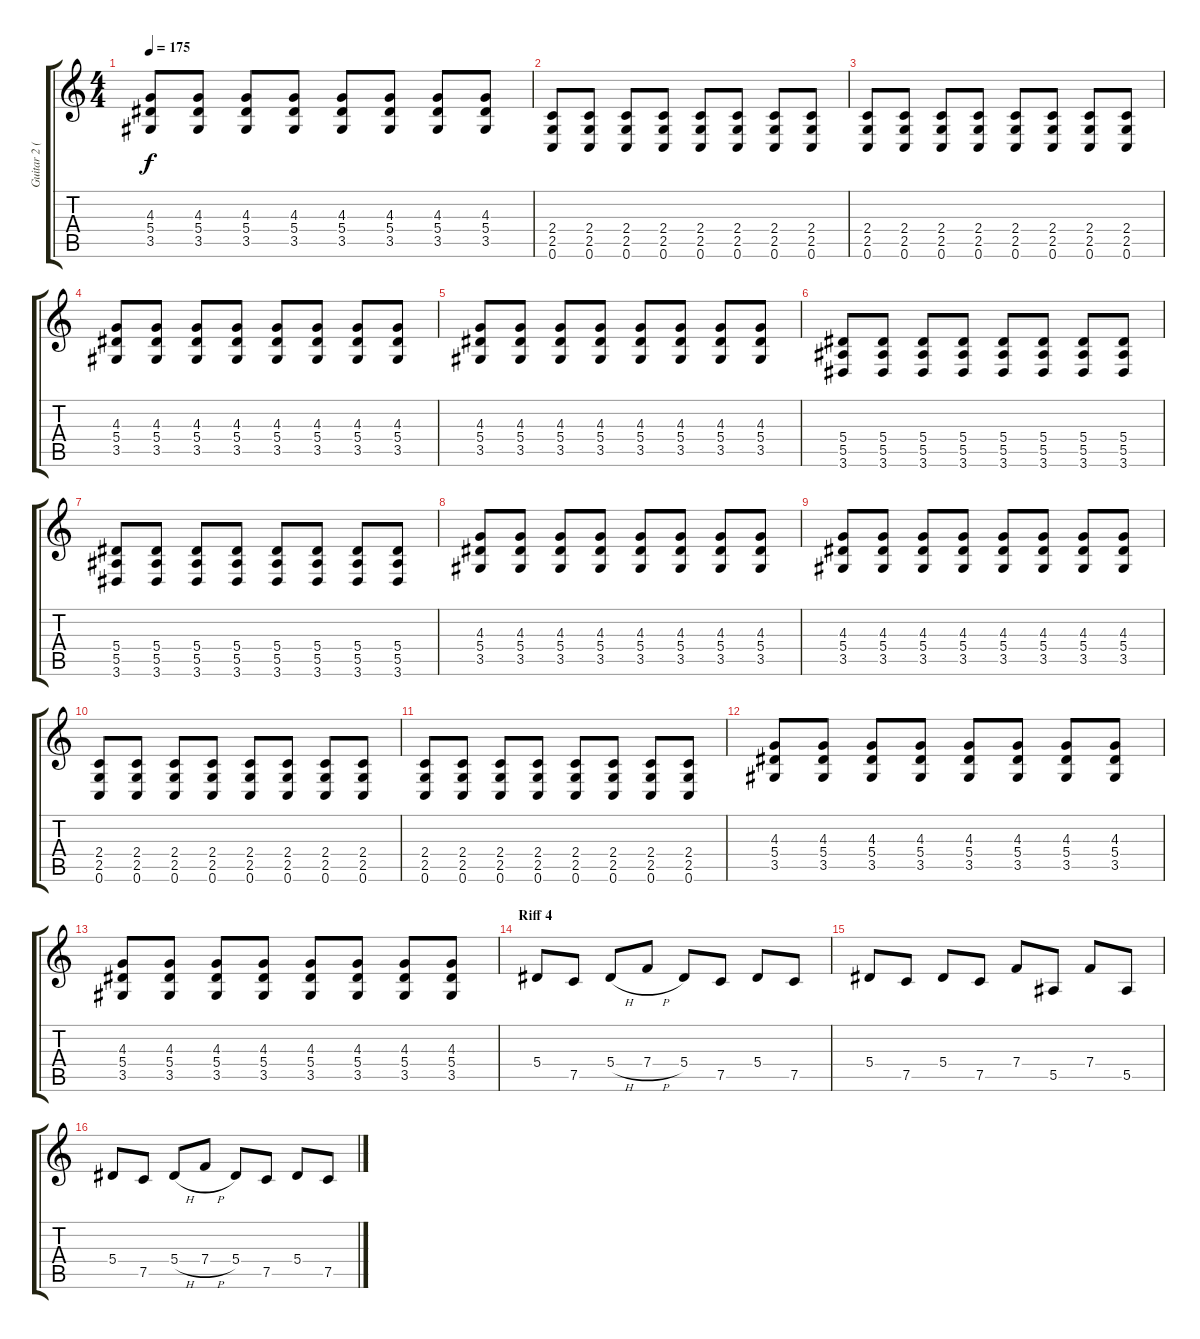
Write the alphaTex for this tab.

\track ("Guitar 2 (Lead)" "Guitar 2 (") {instrument distortionguitar}
\staff {score tabs}
\tuning (C4 G3 Eb3 Bb2 F2 C2) {hide}
\ts (4 4)
\tempo 175
\clef g2
\ks c
(4.3 5.4 3.5).8{dy f} (4.3 5.4 3.5).8 (4.3 5.4 3.5).8 (4.3 5.4 3.5).8 (4.3 5.4 3.5).8 (4.3 5.4 3.5).8 (4.3 5.4 3.5).8 (4.3 5.4 3.5).8 |
(2.4 2.5 0.6).8 (2.4 2.5 0.6).8 (2.4 2.5 0.6).8 (2.4 2.5 0.6).8 (2.4 2.5 0.6).8 (2.4 2.5 0.6).8 (2.4 2.5 0.6).8 (2.4 2.5 0.6).8 |
(2.4 2.5 0.6).8 (2.4 2.5 0.6).8 (2.4 2.5 0.6).8 (2.4 2.5 0.6).8 (2.4 2.5 0.6).8 (2.4 2.5 0.6).8 (2.4 2.5 0.6).8 (2.4 2.5 0.6).8 |
(4.3 5.4 3.5).8 (4.3 5.4 3.5).8 (4.3 5.4 3.5).8 (4.3 5.4 3.5).8 (4.3 5.4 3.5).8 (4.3 5.4 3.5).8 (4.3 5.4 3.5).8 (4.3 5.4 3.5).8 |
(4.3 5.4 3.5).8 (4.3 5.4 3.5).8 (4.3 5.4 3.5).8 (4.3 5.4 3.5).8 (4.3 5.4 3.5).8 (4.3 5.4 3.5).8 (4.3 5.4 3.5).8 (4.3 5.4 3.5).8 |
(5.4 5.5 3.6).8 (5.4 5.5 3.6).8 (5.4 5.5 3.6).8 (5.4 5.5 3.6).8 (5.4 5.5 3.6).8 (5.4 5.5 3.6).8 (5.4 5.5 3.6).8 (5.4 5.5 3.6).8 |
(5.4 5.5 3.6).8 (5.4 5.5 3.6).8 (5.4 5.5 3.6).8 (5.4 5.5 3.6).8 (5.4 5.5 3.6).8 (5.4 5.5 3.6).8 (5.4 5.5 3.6).8 (5.4 5.5 3.6).8 |
(4.3 5.4 3.5).8 (4.3 5.4 3.5).8 (4.3 5.4 3.5).8 (4.3 5.4 3.5).8 (4.3 5.4 3.5).8 (4.3 5.4 3.5).8 (4.3 5.4 3.5).8 (4.3 5.4 3.5).8 |
(4.3 5.4 3.5).8 (4.3 5.4 3.5).8 (4.3 5.4 3.5).8 (4.3 5.4 3.5).8 (4.3 5.4 3.5).8 (4.3 5.4 3.5).8 (4.3 5.4 3.5).8 (4.3 5.4 3.5).8 |
(2.4 2.5 0.6).8 (2.4 2.5 0.6).8 (2.4 2.5 0.6).8 (2.4 2.5 0.6).8 (2.4 2.5 0.6).8 (2.4 2.5 0.6).8 (2.4 2.5 0.6).8 (2.4 2.5 0.6).8 |
(2.4 2.5 0.6).8 (2.4 2.5 0.6).8 (2.4 2.5 0.6).8 (2.4 2.5 0.6).8 (2.4 2.5 0.6).8 (2.4 2.5 0.6).8 (2.4 2.5 0.6).8 (2.4 2.5 0.6).8 |
(4.3 5.4 3.5).8 (4.3 5.4 3.5).8 (4.3 5.4 3.5).8 (4.3 5.4 3.5).8 (4.3 5.4 3.5).8 (4.3 5.4 3.5).8 (4.3 5.4 3.5).8 (4.3 5.4 3.5).8 |
(4.3 5.4 3.5).8 (4.3 5.4 3.5).8 (4.3 5.4 3.5).8 (4.3 5.4 3.5).8 (4.3 5.4 3.5).8 (4.3 5.4 3.5).8 (4.3 5.4 3.5).8 (4.3 5.4 3.5).8 |
\section ("" "Riff 4")
5.4.8 7.5.8 5.4{h}.8 7.4{h}.8 5.4.8 7.5.8 5.4.8 7.5.8 |
5.4.8 7.5.8 5.4.8 7.5.8 7.4.8 5.5.8 7.4.8 5.5.8 |
5.4.8 7.5.8 5.4{h}.8 7.4{h}.8 5.4.8 7.5.8 5.4.8 7.5.8
